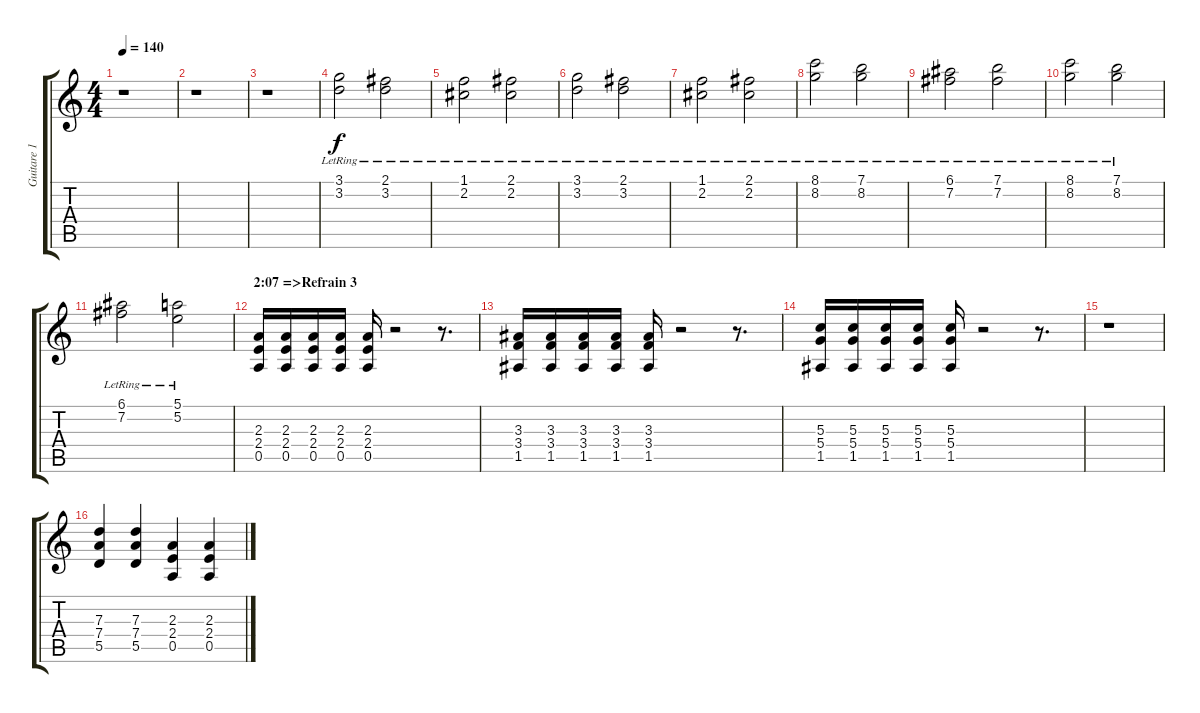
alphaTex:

\track ("Guitare 1" "Guitare 1") {instrument distortionguitar}
\staff {score tabs}
\tuning (E4 B3 G3 D3 A2 E2) {hide}
\ts (4 4)
\tempo 140
\clef g2
\ks c
r.1{dy f} |
r.1 |
r.1 |
(3.1{lr} 3.2{lr}).2 (2.1{lr} 3.2{lr}).2 |
(1.1{lr} 2.2{lr}).2 (2.1{lr} 2.2{lr}).2 |
(3.1{lr} 3.2{lr}).2 (2.1{lr} 3.2{lr}).2 |
(1.1{lr} 2.2{lr}).2 (2.1 2.2{lr}).2 |
(8.1{lr} 8.2{lr}).2 (7.1{lr} 8.2{lr}).2 |
(6.1{lr} 7.2{lr}).2 (7.1{lr} 7.2{lr}).2 |
(8.1{lr} 8.2{lr}).2 (7.1{lr} 8.2{lr}).2 |
(6.1{lr} 7.2{lr}).2 (5.1 5.2{lr}).2 |
\section ("" "2:07 =>Refrain 3")
(2.3 2.4 0.5).16 (2.3 2.4 0.5).16 (2.3 2.4 0.5).16 (2.3 2.4 0.5).16 (2.3 2.4 0.5).16 r.2 r.8{d} |
(3.3 3.4 1.5).16 (3.3 3.4 1.5).16 (3.3 3.4 1.5).16 (3.3 3.4 1.5).16 (3.3 3.4 1.5).16 r.2 r.8{d} |
(5.3 5.4 1.5).16 (5.3 5.4 1.5).16 (5.3 5.4 1.5).16 (5.3 5.4 1.5).16 (5.3 5.4 1.5).16 r.2 r.8{d} |
r.1 |
(7.3 7.4 5.5).4 (7.3 7.4 5.5).4 (2.3 2.4 0.5).4 (2.3 2.4 0.5).4
